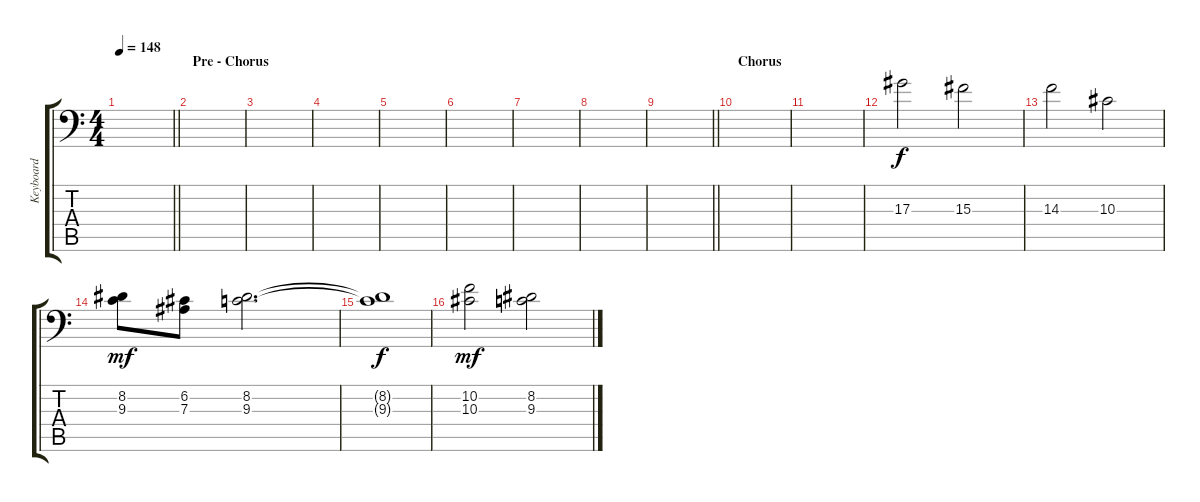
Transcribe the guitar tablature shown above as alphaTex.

\track ("Keyboard" "Keyboard") {instrument lead1square}
\staff {score tabs}
\tuning (C4 G3 Eb3 Bb2 F2 Bb1) {hide}
\ts (4 4)
\tempo 148
\clef f4
\barLineRight lightlight
\ks c
|
\section ("" "Pre - Chorus")
|
|
|
|
|
|
|
\barLineRight lightlight
|
\section ("" "Chorus")
|
|
17.3.2 15.3.2 |
14.3.2 10.3.2 |
(8.2 9.3).8{dy mf} (6.2 7.3).8 (8.2 9.3).2{d} |
(8.2{t} 9.3{t}).1{dy f} |
(10.2 10.3).2{dy mf instrument lead1square} (8.2 9.3).2
